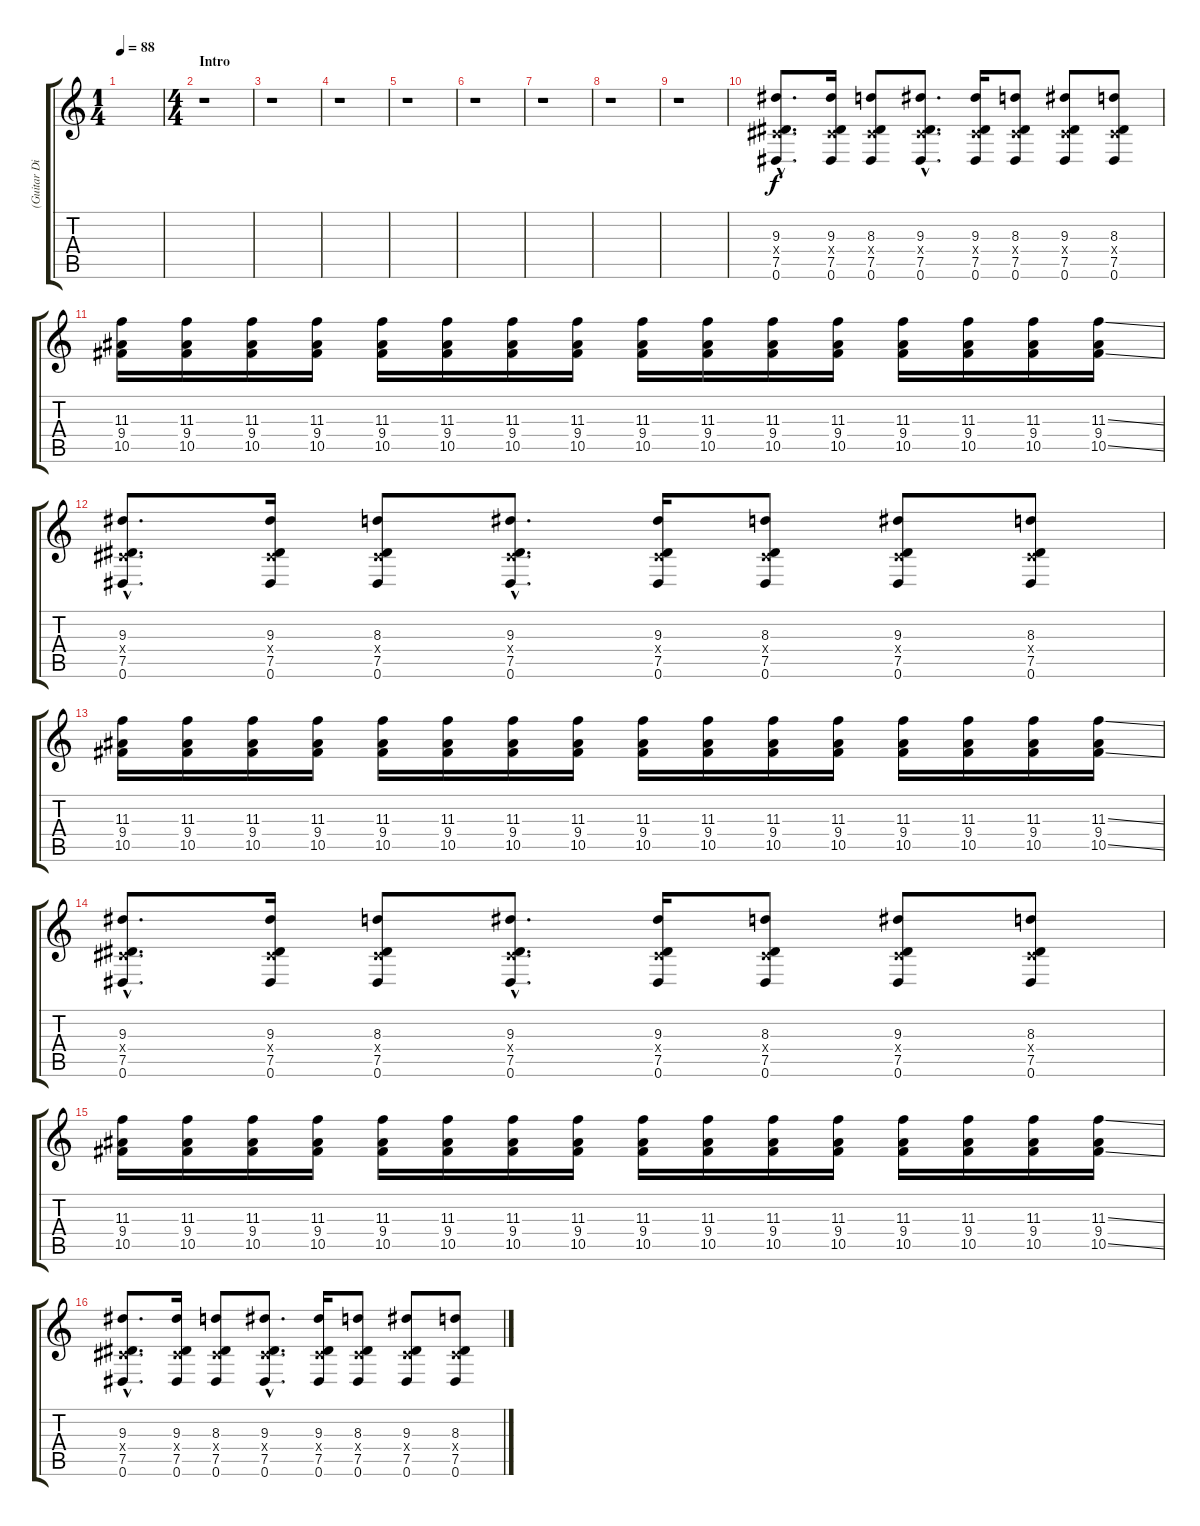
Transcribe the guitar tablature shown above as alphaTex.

\track ("(Guitar Disto)" "(Guitar Di") {instrument overdrivenguitar}
\staff {score tabs}
\tuning (Eb4 Bb3 Gb3 Db3 Ab2 Eb2) {hide}
\ts (1 4)
\tempo 88
\clef g2
\ks c
|
\ts (4 4)
\section ("" "Intro")
r.1 |
r.1 |
r.1 |
r.1 |
r.1 |
r.1 |
r.1 |
r.1 |
(9.3{hac} 0.4{hac x} 7.5{hac} 0.6{hac}).8{d} (9.3 0.4{x} 7.5 0.6).16 (8.3 0.4{x} 7.5 0.6).8 (9.3{hac} 0.4{hac x} 7.5{hac} 0.6{hac}).8{d} (9.3 0.4{x} 7.5 0.6).16 (8.3 0.4{x} 7.5 0.6).8 (9.3 0.4{x} 7.5 0.6).8 (8.3 0.4{x} 7.5 0.6).8 |
(11.3 9.4 10.5).16 (11.3 9.4 10.5).16 (11.3 9.4 10.5).16 (11.3 9.4 10.5).16 (11.3 9.4 10.5).16 (11.3 9.4 10.5).16 (11.3 9.4 10.5).16 (11.3 9.4 10.5).16 (11.3 9.4 10.5).16 (11.3 9.4 10.5).16 (11.3 9.4 10.5).16 (11.3 9.4 10.5).16 (11.3 9.4 10.5).16 (11.3 9.4 10.5).16 (11.3 9.4 10.5).16 (11.3{ss} 9.4 10.5{ss}).16 |
(9.3{hac} 0.4{hac x} 7.5{hac} 0.6{hac}).8{d} (9.3 0.4{x} 7.5 0.6).16 (8.3 0.4{x} 7.5 0.6).8 (9.3{hac} 0.4{hac x} 7.5{hac} 0.6{hac}).8{d} (9.3 0.4{x} 7.5 0.6).16 (8.3 0.4{x} 7.5 0.6).8 (9.3 0.4{x} 7.5 0.6).8 (8.3 0.4{x} 7.5 0.6).8 |
(11.3 9.4 10.5).16 (11.3 9.4 10.5).16 (11.3 9.4 10.5).16 (11.3 9.4 10.5).16 (11.3 9.4 10.5).16 (11.3 9.4 10.5).16 (11.3 9.4 10.5).16 (11.3 9.4 10.5).16 (11.3 9.4 10.5).16 (11.3 9.4 10.5).16 (11.3 9.4 10.5).16 (11.3 9.4 10.5).16 (11.3 9.4 10.5).16 (11.3 9.4 10.5).16 (11.3 9.4 10.5).16 (11.3{ss} 9.4 10.5{ss}).16 |
(9.3{hac} 0.4{hac x} 7.5{hac} 0.6{hac}).8{d} (9.3 0.4{x} 7.5 0.6).16 (8.3 0.4{x} 7.5 0.6).8 (9.3{hac} 0.4{hac x} 7.5{hac} 0.6{hac}).8{d} (9.3 0.4{x} 7.5 0.6).16 (8.3 0.4{x} 7.5 0.6).8 (9.3 0.4{x} 7.5 0.6).8 (8.3 0.4{x} 7.5 0.6).8 |
(11.3 9.4 10.5).16 (11.3 9.4 10.5).16 (11.3 9.4 10.5).16 (11.3 9.4 10.5).16 (11.3 9.4 10.5).16 (11.3 9.4 10.5).16 (11.3 9.4 10.5).16 (11.3 9.4 10.5).16 (11.3 9.4 10.5).16 (11.3 9.4 10.5).16 (11.3 9.4 10.5).16 (11.3 9.4 10.5).16 (11.3 9.4 10.5).16 (11.3 9.4 10.5).16 (11.3 9.4 10.5).16 (11.3{ss} 9.4 10.5{ss}).16 |
(9.3{hac} 0.4{hac x} 7.5{hac} 0.6{hac}).8{d} (9.3 0.4{x} 7.5 0.6).16 (8.3 0.4{x} 7.5 0.6).8 (9.3{hac} 0.4{hac x} 7.5{hac} 0.6{hac}).8{d} (9.3 0.4{x} 7.5 0.6).16 (8.3 0.4{x} 7.5 0.6).8 (9.3 0.4{x} 7.5 0.6).8 (8.3 0.4{x} 7.5 0.6).8
